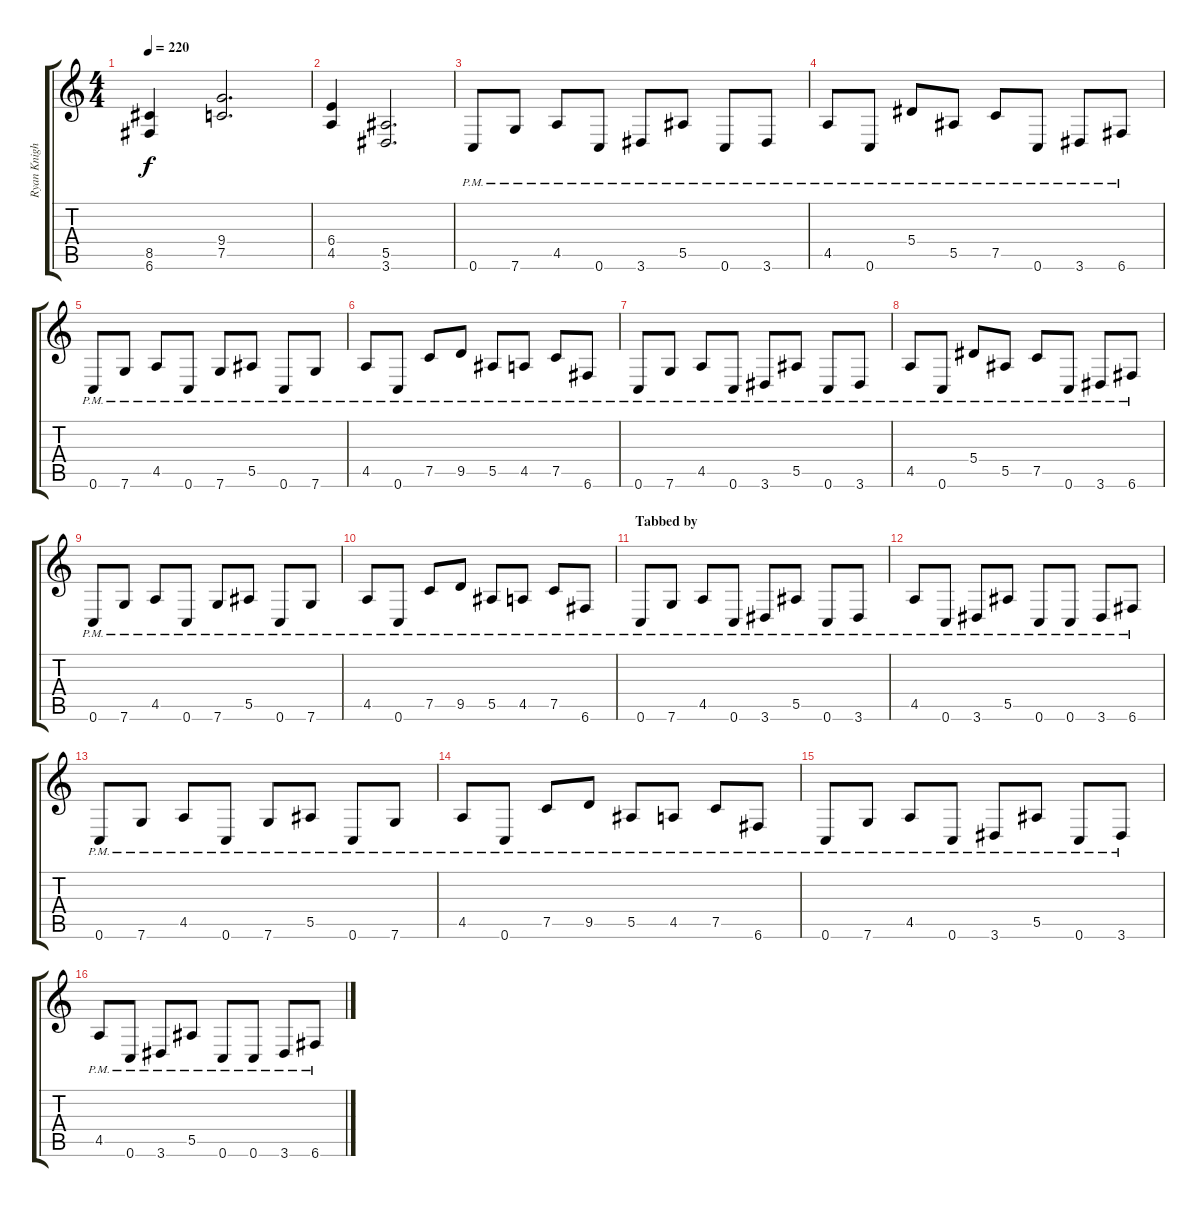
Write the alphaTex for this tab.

\track ("Ryan Knight (Left)" "Ryan Knigh") {instrument distortionguitar}
\staff {score tabs}
\tuning (C4 G3 Eb3 Bb2 F2 C2) {hide}
\ts (4 4)
\tempo 220
\clef g2
\ks c
(8.5 6.6).4{dy f} (9.4 7.5).2{d} |
(6.4 4.5).4 (5.5 3.6).2{d} |
0.6{pm}.8 7.6{pm}.8 4.5{pm}.8 0.6{pm}.8 3.6{pm}.8 5.5{pm}.8 0.6{pm}.8 3.6{pm}.8 |
4.5{pm}.8 0.6{pm}.8 5.4{pm}.8 5.5{pm}.8 7.5{pm}.8 0.6{pm}.8 3.6{pm}.8 6.6{pm}.8 |
0.6{pm}.8 7.6{pm}.8 4.5{pm}.8 0.6{pm}.8 7.6{pm}.8 5.5{pm}.8 0.6{pm}.8 7.6{pm}.8 |
4.5{pm}.8 0.6{pm}.8 7.5{pm}.8 9.5{pm}.8 5.5{pm}.8 4.5{pm}.8 7.5{pm}.8 6.6{pm}.8 |
0.6{pm}.8 7.6{pm}.8 4.5{pm}.8 0.6{pm}.8 3.6{pm}.8 5.5{pm}.8 0.6{pm}.8 3.6{pm}.8 |
4.5{pm}.8 0.6{pm}.8 5.4{pm}.8 5.5{pm}.8 7.5{pm}.8 0.6{pm}.8 3.6{pm}.8 6.6{pm}.8 |
0.6{pm}.8 7.6{pm}.8 4.5{pm}.8 0.6{pm}.8 7.6{pm}.8 5.5{pm}.8 0.6{pm}.8 7.6{pm}.8 |
4.5{pm}.8 0.6{pm}.8 7.5{pm}.8 9.5{pm}.8 5.5{pm}.8 4.5{pm}.8 7.5{pm}.8 6.6{pm}.8 |
\section ("" "Tabbed by")
0.6{pm}.8 7.6{pm}.8 4.5{pm}.8 0.6{pm}.8 3.6{pm}.8 5.5{pm}.8 0.6{pm}.8 3.6{pm}.8 |
4.5{pm}.8 0.6{pm}.8 3.6{pm}.8 5.5{pm}.8 0.6{pm}.8 0.6{pm}.8 3.6{pm}.8 6.6{pm}.8 |
0.6{pm}.8 7.6{pm}.8 4.5{pm}.8 0.6{pm}.8 7.6{pm}.8 5.5{pm}.8 0.6{pm}.8 7.6{pm}.8 |
4.5{pm}.8 0.6{pm}.8 7.5{pm}.8 9.5{pm}.8 5.5{pm}.8 4.5{pm}.8 7.5{pm}.8 6.6{pm}.8 |
0.6{pm}.8 7.6{pm}.8 4.5{pm}.8 0.6{pm}.8 3.6{pm}.8 5.5{pm}.8 0.6{pm}.8 3.6{pm}.8 |
4.5{pm}.8 0.6{pm}.8 3.6{pm}.8 5.5{pm}.8 0.6{pm}.8 0.6{pm}.8 3.6{pm}.8 6.6{pm}.8
